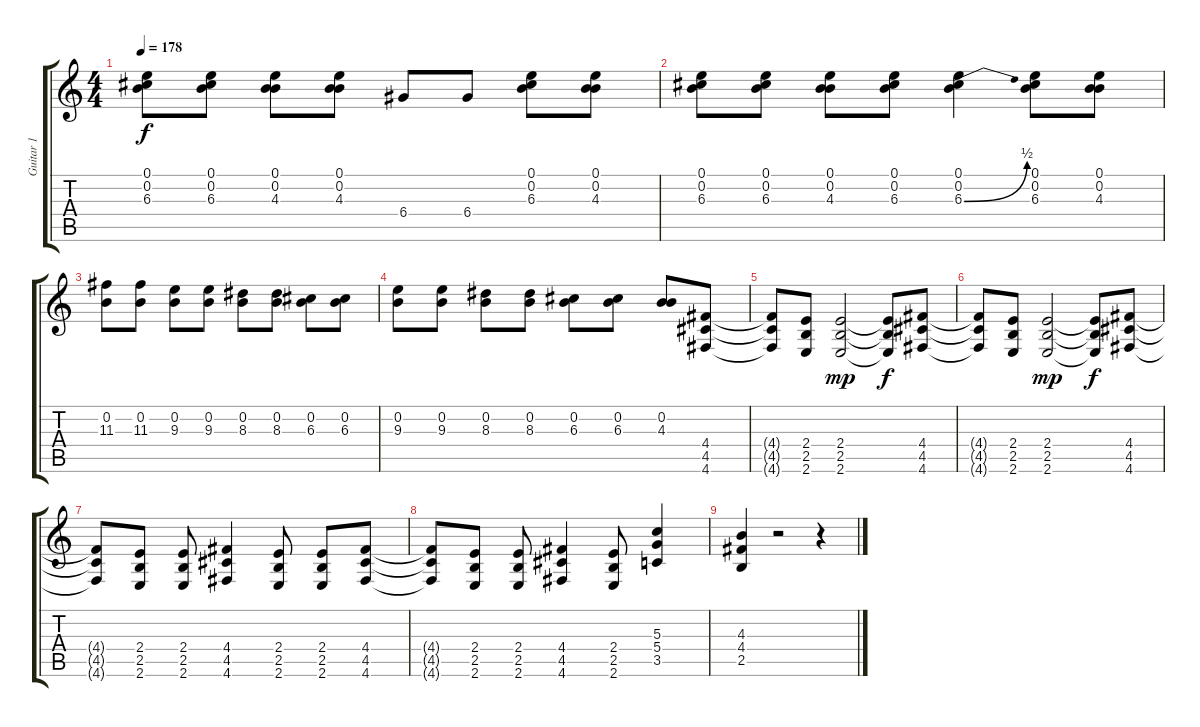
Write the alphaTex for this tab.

\track ("Guitar 1" "Guitar 1") {solo instrument overdrivenguitar}
\staff {score tabs}
\tuning (E4 B3 G3 D3 A2 D2) {hide}
\ts (4 4)
\tempo 178
\clef g2
\ks c
(0.1 0.2 6.3).8{dy f} (0.1 0.2 6.3).8 (0.1 0.2 4.3).8 (0.1 0.2 4.3).8 6.4.8 6.4.8 (0.1 0.2 6.3).8 (0.1 0.2 4.3).8 |
(0.1 0.2 6.3).8 (0.1 0.2 6.3).8 (0.1 0.2 4.3).8 (0.1 0.2 6.3).8 (0.1 0.2 6.3{be (bend 0 0 60 2)}).4 (0.1 0.2 6.3).8 (0.1 0.2 4.3).8 |
(0.2 11.3).8 (0.2 11.3).8 (0.2 9.3).8 (0.2 9.3).8 (0.2 8.3).8 (0.2 8.3).8 (0.2 6.3).8 (0.2 6.3).8 |
(0.2 9.3).8 (0.2 9.3).8 (0.2 8.3).8 (0.2 8.3).8 (0.2 6.3).8 (0.2 6.3).8 (0.2 4.3).8 (4.4 4.5 4.6).8 |
(4.4{t} 4.5{t} 4.6{t}).8 (2.4 2.5 2.6).8 (2.4 2.5 2.6).2{dy mp} (2.4{t} 2.5{t} 2.6{t}).8{dy f} (4.4 4.5 4.6).8 |
(4.4{t} 4.5{t} 4.6{t}).8 (2.4 2.5 2.6).8 (2.4 2.5 2.6).2{dy mp} (2.4{t} 2.5{t} 2.6{t}).8{dy f} (4.4 4.5 4.6).8 |
(4.4{t} 4.5{t} 4.6{t}).8 (2.4 2.5 2.6).8 (2.4 2.5 2.6).8 (4.4 4.5 4.6).4 (2.4 2.5 2.6).8 (2.4 2.5 2.6).8 (4.4 4.5 4.6).8 |
(4.4{t} 4.5{t} 4.6{t}).8 (2.4 2.5 2.6).8 (2.4 2.5 2.6).8 (4.4 4.5 4.6).4 (2.4 2.5 2.6).8 (5.3 5.4 3.5).4 |
(4.3 4.4 2.5).4 r.2 r.4
